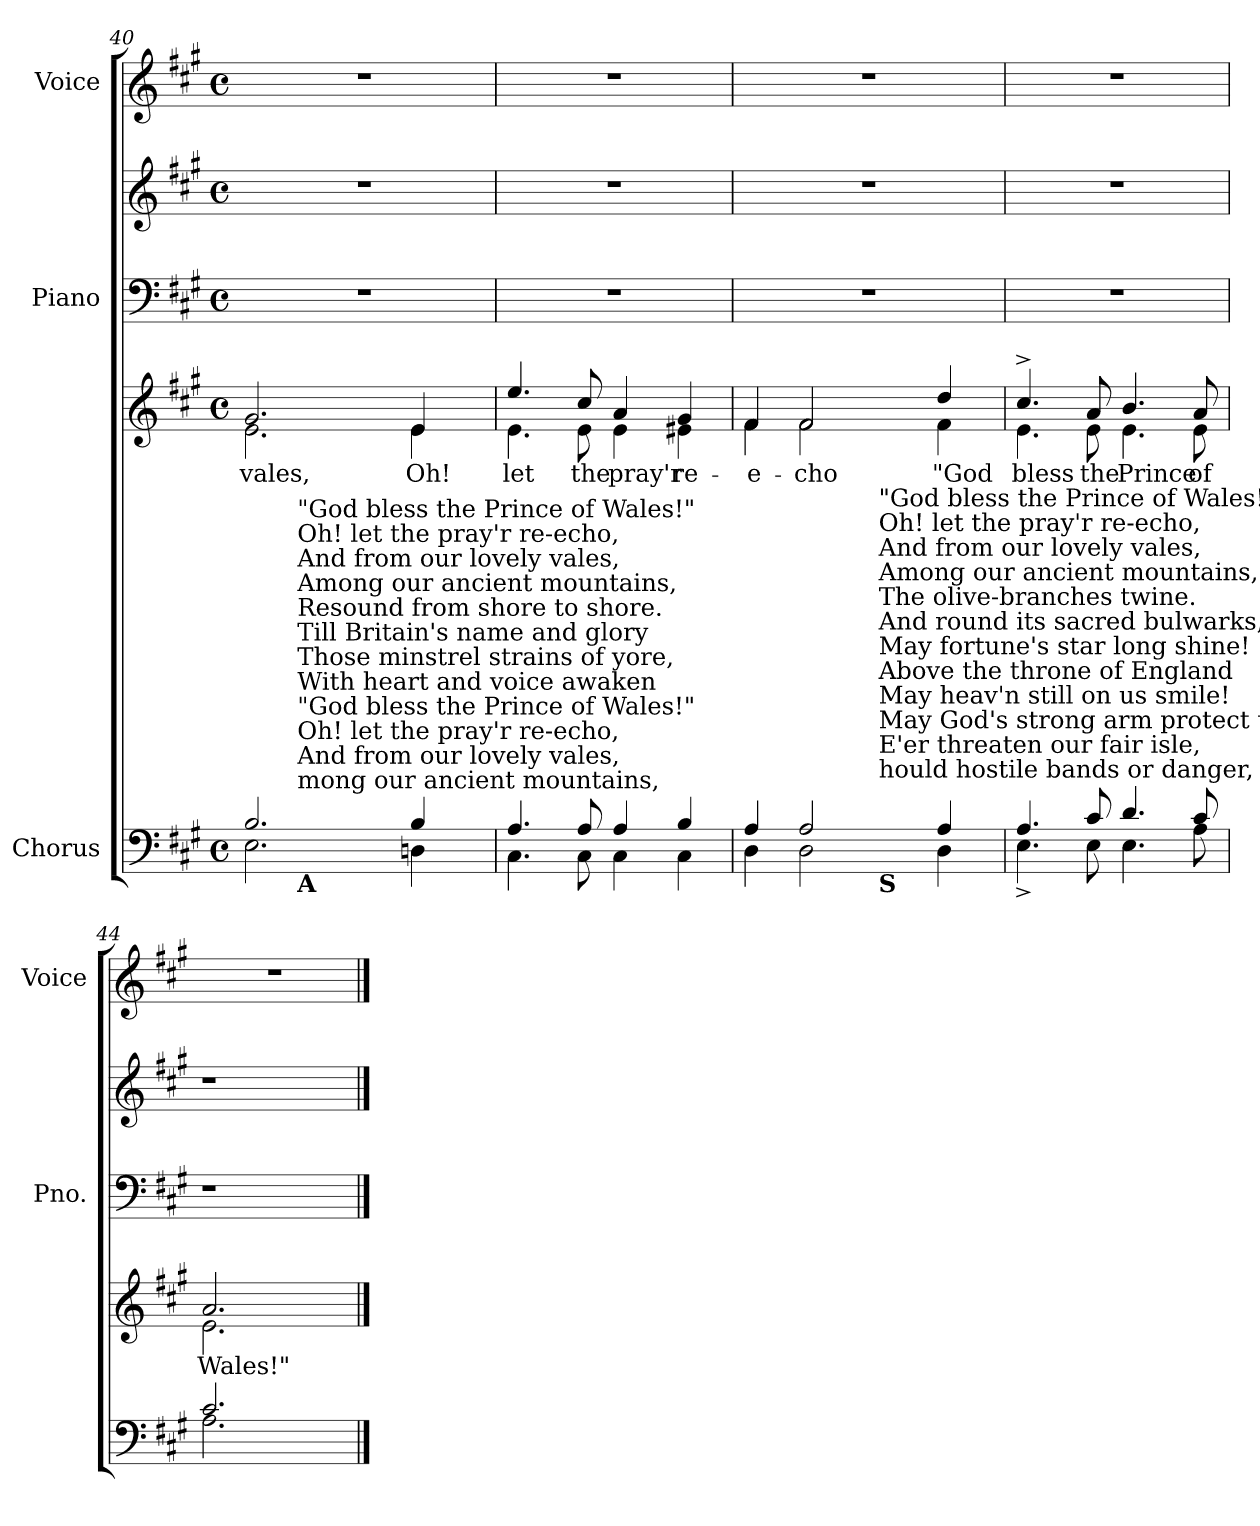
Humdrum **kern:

**kern	**kern	**text	**kern	**kern	**kern
*part3	*part3	*part3	*part2	*part2	*part1
*staff5	*staff4	*staff4	*staff3	*staff2	*staff1
*I"Chorus	*	*	*I"Piano	*	*I"Voice
*	*	*	*I'Pno.	*	*I'Voice
!!LO:LB:g=z
*clefF4	*clefG2	*	*clefF4	*clefG2	*clefG2
*k[f#c#g#]	*k[f#c#g#]	*	*k[f#c#g#]	*k[f#c#g#]	*k[f#c#g#]
*A:	*A:	*	*A:	*A:	*A:
*M4/4	*M4/4	*	*M4/4	*M4/4	*M4/4
*met(c)	*met(c)	*	*met(c)	*met(c)	*met(c)
=40	=40	=40	=40	=40	=40
*^	*	*	*	*	*
!	!	!	!LO:LY:b:color=#000000	!	!	!
*	*^	*^	*	*	*	*
2.Bi/	2.Ei\	8ryy	2.g#i/	2.ei\	vales,	1r	1r	1r
.	.	32ryy	.	.	.	.	.	.
.	.	1024ryy	.	.	.	.	.	.
!	!	!LO:TX:b:B:t=A	!	!	!	!	!	!
!	!	!LO:TX:t=mong our ancient mountains,	!	!	!	!	!	!
!	!	!LO:TX:t=And from our lovely vales,	!	!	!	!	!	!
!	!	!LO:TX:t=Oh! let the pray'r re-echo,	!	!	!	!	!	!
!	!	!LO:TX:t="God bless the Prince of Wales!"	!	!	!	!	!	!
!	!	!LO:TX:t=With heart and voice awaken	!	!	!	!	!	!
!	!	!LO:TX:t=Those minstrel strains of yore,	!	!	!	!	!	!
!	!	!LO:TX:t=Till Britain's name and glory	!	!	!	!	!	!
!	!	!LO:TX:t=Resound from shore to shore.	!	!	!	!	!	!
!	!	!LO:TX:t=Among our ancient mountains,	!	!	!	!	!	!
!	!	!LO:TX:t=And from our lovely vales,	!	!	!	!	!	!
!	!	!LO:TX:t=Oh! let the pray'r re-echo,	!	!	!	!	!	!
!	!	!LO:TX:t="God bless the Prince of Wales!"	!	!	!	!	!	!
.	.	2ryy	.	.	.	.	.	.
.	.	4ryy	.	.	.	.	.	.
!	!	!	!	!	!LO:LY:b:color=#000000	!	!	!
4Bi/	4Dni\	.	4ei/	4ei\	Oh!	.	.	.
.	.	16ryy	.	.	.	.	.	.
.	.	64ryy	.	.	.	.	.	.
.	.	128...ryy	.	.	.	.	.	.
*	*v	*v	*	*	*	*	*	*
=41	=41	=41	=41	=41	=41	=41	=41
*	*^	*	*	*	*	*	*
!	!	!	!	!	!LO:LY:b:color=#000000	!	!	!
*	*v	*v	*	*	*	*	*	*
4.Ai/	4.C#i\	4.eei/	4.ei\	let	1r	1r	1r
!	!	!	!	!LO:LY:b:color=#000000	!	!	!
8Ai/	8C#i\	8cc#i/	8ei\	the	.	.	.
!	!	!	!	!LO:LY:b:color=#000000	!	!	!
4Ai/	4C#i\	4ai/	4ei\	pray'r	.	.	.
!	!	!	!	!LO:LY:b:color=#000000	!	!	!
4Bi/	4C#i\	4g#i/	4e#Xi\	re-	.	.	.
=42	=42	=42	=42	=42	=42	=42	=42
!	!	!	!	!LO:LY:b:color=#000000	!	!	!
*	*^	*	*	*	*	*	*
4Ai/	4Di\	4ryy	4f#i/	4f#i\	-e-	1r	1r	1r
!	!	!	!	!	!LO:LY:b:color=#000000	!	!	!
2Ai/	2Di\	8ryy	2f#i/	2f#i\	-cho	.	.	.
.	.	16ryy	.	.	.	.	.	.
.	.	64ryy	.	.	.	.	.	.
.	.	128...ryy	.	.	.	.	.	.
!	!	!LO:TX:b:B:t=S	!	!	!	!	!	!
!	!	!LO:TX:t=hould hostile bands or danger,	!	!	!	!	!	!
!	!	!LO:TX:t=E'er threaten our fair isle,	!	!	!	!	!	!
!	!	!LO:TX:t=May God's strong arm protect us,	!	!	!	!	!	!
!	!	!LO:TX:t=May heav'n still on us smile!	!	!	!	!	!	!
!	!	!LO:TX:t=Above the throne of England	!	!	!	!	!	!
!	!	!LO:TX:t=May fortune's star long shine!	!	!	!	!	!	!
!	!	!LO:TX:t=And round its sacred bulwarks,	!	!	!	!	!	!
!	!	!LO:TX:t=The olive-branches twine.	!	!	!	!	!	!
!	!	!LO:TX:t=Among our ancient mountains,	!	!	!	!	!	!
!	!	!LO:TX:t=And from our lovely vales,	!	!	!	!	!	!
!	!	!LO:TX:t=Oh! let the pray'r re-echo,	!	!	!	!	!	!
!	!	!LO:TX:t="God bless the Prince of Wales!"	!	!	!	!	!	!
.	.	2ryy	.	.	.	.	.	.
!	!	!	!	!	!LO:LY:b:color=#000000	!	!	!
4Ai/	4Di\	.	4ddi/	4f#i\	"God	.	.	.
.	.	32ryy	.	.	.	.	.	.
.	.	1024ryy	.	.	.	.	.	.
*	*v	*v	*	*	*	*	*	*
=43	=43	=43	=43	=43	=43	=43	=43
*	*^	*	*	*	*	*	*
!	!	!	!	!	!LO:LY:b:color=#000000	!	!	!
*	*v	*v	*	*	*	*	*	*
4.Ai/	4.E^i\	4.cc#^i/	4.ei\	bless	1r	1r	1r
!	!	!	!	!LO:LY:b:color=#000000	!	!	!
8c#i/	8Ei\	8ai/	8ei\	the	.	.	.
!	!	!	!	!LO:LY:b:color=#000000	!	!	!
4.di/	4.Ei\	4.bi/	4.ei\	Prince	.	.	.
!	!	!	!	!LO:LY:b:color=#000000	!	!	!
8c#i/	8Ai\	8ai/	8ei\	of	.	.	.
=44	=44	=44	=44	=44	=44	=44	=44
!	!	!	!	!LO:LY:b:color=#000000	!LO:N:vis=1	!LO:N:vis=1	!LO:N:vis=1
2.c#i/	2.Ai\	2.ai/	2.ei\	Wales!"	2.r	2.r	1r
4ryy	4ryy	4ryy	4ryy	.	4ryy	4ryy	.
*v	*v	*	*	*	*	*	*
*	*v	*v	*	*	*	*
==	==	==	==	==	==
*-	*-	*-	*-	*-	*-
